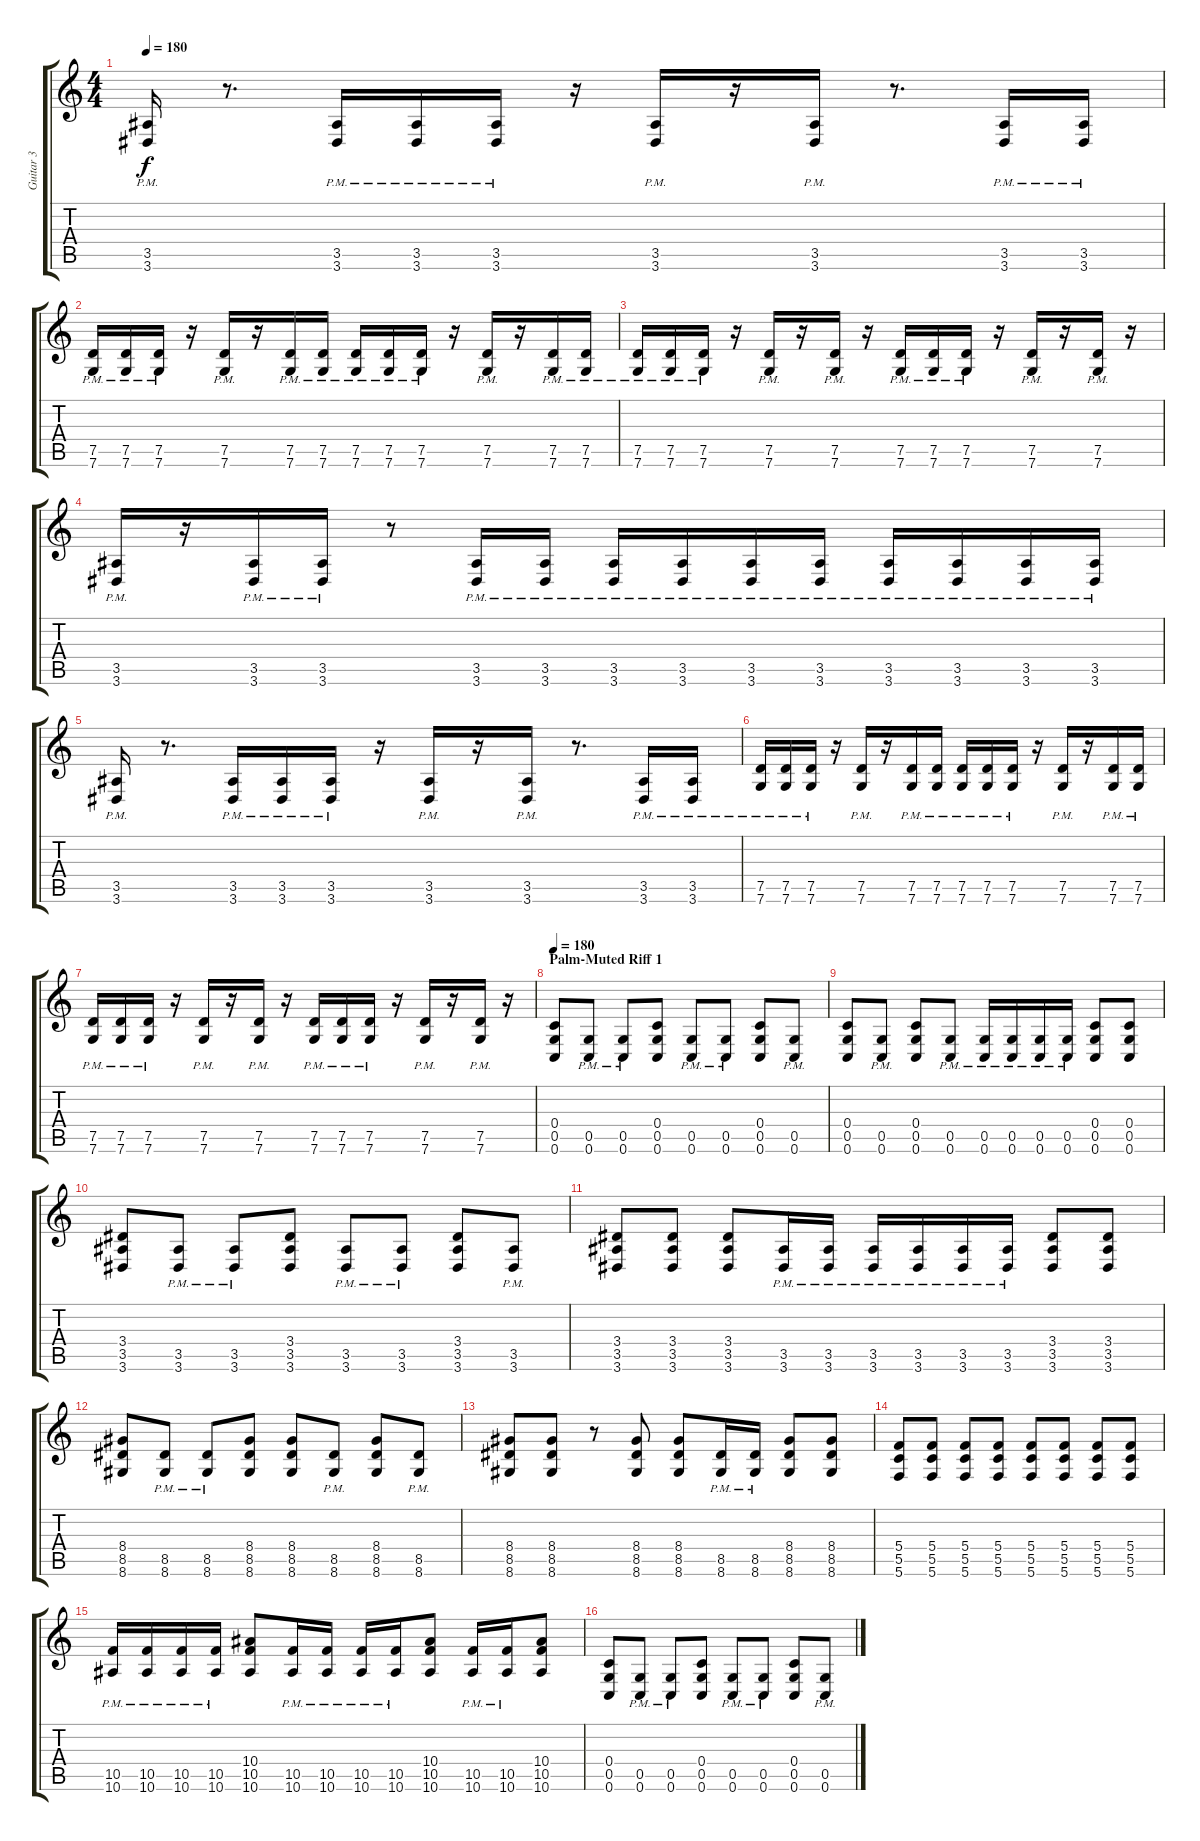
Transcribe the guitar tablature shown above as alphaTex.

\track ("Guitar 3" "Guitar 3") {instrument distortionguitar}
\staff {score tabs}
\tuning (D4 A3 F3 C3 G2 C2) {hide}
\ts (4 4)
\tempo 180
\clef g2
\ks c
(3.5{pm} 3.6{pm}).16{dy f} r.8{d} (3.5{pm} 3.6{pm}).16 (3.5{pm} 3.6{pm}).16 (3.5{pm} 3.6{pm}).16 r.16 (3.5{pm} 3.6{pm}).16 r.16 (3.5{pm} 3.6{pm}).16 r.8{d} (3.5{pm} 3.6{pm}).16 (3.5{pm} 3.6{pm}).16 |
(7.5{pm} 7.6{pm}).16 (7.5{pm} 7.6{pm}).16 (7.5{pm} 7.6{pm}).16 r.16 (7.5{pm} 7.6{pm}).16 r.16 (7.5{pm} 7.6{pm}).16 (7.5{pm} 7.6{pm}).16 (7.5{pm} 7.6{pm}).16 (7.5{pm} 7.6{pm}).16 (7.5{pm} 7.6{pm}).16 r.16 (7.5{pm} 7.6{pm}).16 r.16 (7.5{pm} 7.6{pm}).16 (7.5{pm} 7.6{pm}).16 |
(7.5{pm} 7.6{pm}).16 (7.5{pm} 7.6{pm}).16 (7.5{pm} 7.6{pm}).16 r.16 (7.5{pm} 7.6{pm}).16 r.16 (7.5{pm} 7.6{pm}).16 r.16 (7.5{pm} 7.6{pm}).16 (7.5{pm} 7.6{pm}).16 (7.5{pm} 7.6{pm}).16 r.16 (7.5{pm} 7.6{pm}).16 r.16 (7.5{pm} 7.6{pm}).16 r.16 |
(3.5{pm} 3.6{pm}).16 r.16 (3.5{pm} 3.6{pm}).16 (3.5{pm} 3.6{pm}).16 r.8 (3.5{pm} 3.6{pm}).16 (3.5{pm} 3.6{pm}).16 (3.5{pm} 3.6{pm}).16 (3.5{pm} 3.6{pm}).16 (3.5{pm} 3.6{pm}).16 (3.5{pm} 3.6{pm}).16 (3.5{pm} 3.6{pm}).16 (3.5{pm} 3.6{pm}).16 (3.5{pm} 3.6{pm}).16 (3.5{pm} 3.6{pm}).16 |
(3.5{pm} 3.6{pm}).16 r.8{d} (3.5{pm} 3.6{pm}).16 (3.5{pm} 3.6{pm}).16 (3.5{pm} 3.6{pm}).16 r.16 (3.5{pm} 3.6{pm}).16 r.16 (3.5{pm} 3.6{pm}).16 r.8{d} (3.5{pm} 3.6{pm}).16 (3.5{pm} 3.6{pm}).16 |
(7.5{pm} 7.6{pm}).16 (7.5{pm} 7.6{pm}).16 (7.5{pm} 7.6{pm}).16 r.16 (7.5{pm} 7.6{pm}).16 r.16 (7.5{pm} 7.6{pm}).16 (7.5{pm} 7.6{pm}).16 (7.5{pm} 7.6{pm}).16 (7.5{pm} 7.6{pm}).16 (7.5{pm} 7.6{pm}).16 r.16 (7.5{pm} 7.6{pm}).16 r.16 (7.5{pm} 7.6{pm}).16 (7.5{pm} 7.6{pm}).16 |
(7.5{pm} 7.6{pm}).16 (7.5{pm} 7.6{pm}).16 (7.5{pm} 7.6{pm}).16 r.16 (7.5{pm} 7.6{pm}).16 r.16 (7.5{pm} 7.6{pm}).16 r.16 (7.5{pm} 7.6{pm}).16 (7.5{pm} 7.6{pm}).16 (7.5{pm} 7.6{pm}).16 r.16 (7.5{pm} 7.6{pm}).16 r.16 (7.5{pm} 7.6{pm}).16 r.16 |
\section ("" "Palm-Muted Riff 1")
\tempo 180
(0.4 0.5 0.6).8 (0.5{pm} 0.6{pm}).8 (0.5{pm} 0.6{pm}).8 (0.4 0.5 0.6).8 (0.5{pm} 0.6{pm}).8 (0.5{pm} 0.6{pm}).8 (0.4 0.5 0.6).8 (0.5{pm} 0.6{pm}).8 |
(0.4 0.5 0.6).8 (0.5{pm} 0.6{pm}).8 (0.4 0.5 0.6).8 (0.5{pm} 0.6{pm}).8 (0.5{pm} 0.6{pm}).16 (0.5{pm} 0.6{pm}).16 (0.5{pm} 0.6{pm}).16 (0.5{pm} 0.6{pm}).16 (0.4 0.5 0.6).8 (0.4 0.5 0.6).8 |
(3.4 3.5 3.6).8 (3.5{pm} 3.6{pm}).8 (3.5{pm} 3.6{pm}).8 (3.4 3.5 3.6).8 (3.5{pm} 3.6{pm}).8 (3.5{pm} 3.6{pm}).8 (3.4 3.5 3.6).8 (3.5{pm} 3.6{pm}).8 |
(3.4 3.5 3.6).8 (3.4 3.5 3.6).8 (3.4 3.5 3.6).8 (3.5{pm} 3.6{pm}).16 (3.5{pm} 3.6{pm}).16 (3.5{pm} 3.6{pm}).16 (3.5{pm} 3.6{pm}).16 (3.5{pm} 3.6{pm}).16 (3.5{pm} 3.6{pm}).16 (3.4 3.5 3.6).8 (3.4 3.5 3.6).8 |
(8.4 8.5 8.6).8 (8.5{pm} 8.6{pm}).8 (8.5{pm} 8.6{pm}).8 (8.4 8.5 8.6).8 (8.4 8.5 8.6).8 (8.5{pm} 8.6{pm}).8 (8.4 8.5 8.6).8 (8.5{pm} 8.6{pm}).8 |
(8.4 8.5 8.6).8 (8.4 8.5 8.6).8 r.8 (8.4 8.5 8.6).8 (8.4 8.5 8.6).8 (8.5{pm} 8.6{pm}).16 (8.5{pm} 8.6{pm}).16 (8.4 8.5 8.6).8 (8.4 8.5 8.6).8 |
(5.4 5.5 5.6).8 (5.4 5.5 5.6).8 (5.4 5.5 5.6).8 (5.4 5.5 5.6).8 (5.4 5.5 5.6).8 (5.4 5.5 5.6).8 (5.4 5.5 5.6).8 (5.4 5.5 5.6).8 |
(10.5{pm} 10.6{pm}).16 (10.5{pm} 10.6{pm}).16 (10.5{pm} 10.6{pm}).16 (10.5{pm} 10.6{pm}).16 (10.4 10.5 10.6).8 (10.5{pm} 10.6{pm}).16 (10.5{pm} 10.6{pm}).16 (10.5{pm} 10.6{pm}).16 (10.5{pm} 10.6{pm}).16 (10.4 10.5 10.6).8 (10.5{pm} 10.6{pm}).16 (10.5{pm} 10.6{pm}).16 (10.4 10.5 10.6).8 |
(0.4 0.5 0.6).8 (0.5{pm} 0.6{pm}).8 (0.5{pm} 0.6{pm}).8 (0.4 0.5 0.6).8 (0.5{pm} 0.6{pm}).8 (0.5{pm} 0.6{pm}).8 (0.4 0.5 0.6).8 (0.5{pm} 0.6{pm}).8
